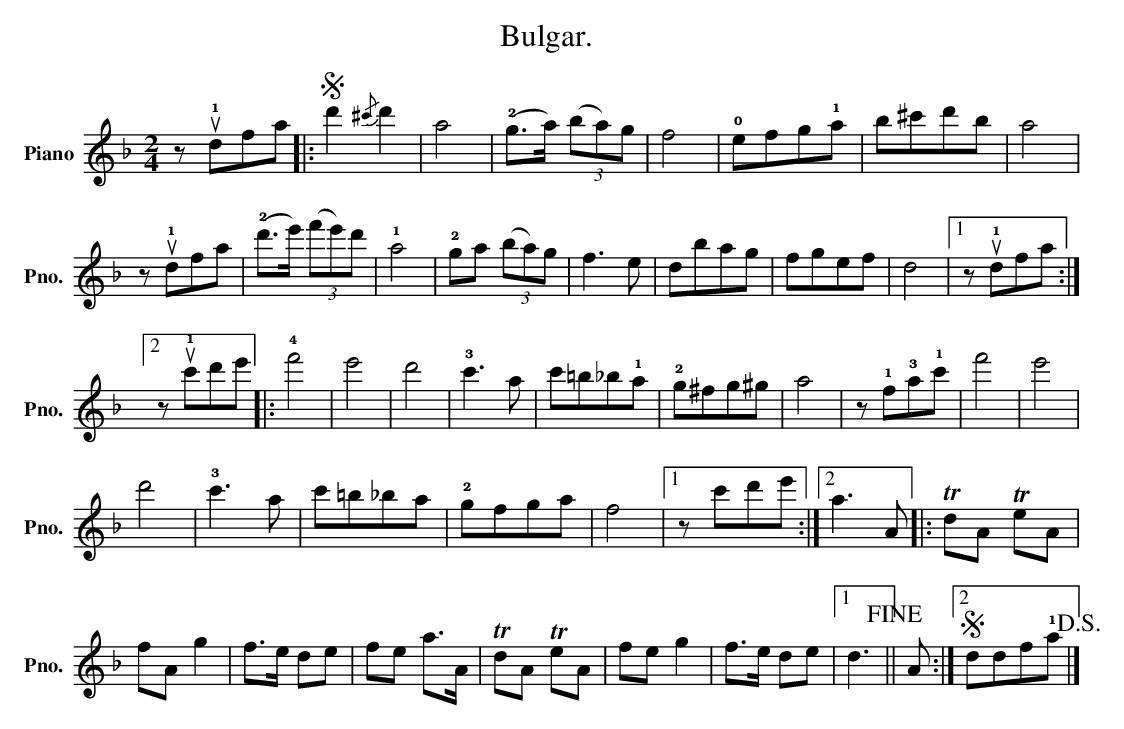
X:1
T:Bulgar.
L:1/8
M:2/4
K:Dmin
V:1 treble nm="Piano" snm="Pno."
V:1
 z u!1!dfa |:S d'2{/^c'} d'2 | a4 | (!2!g>a) (3(ba)g | f4 | !0!efg!1!a | b^c'd'b | a4 |$ %8
 z u!1!dfa | (!2!d'>e') (3(f'e')d' | !1!a4 | !2!ga (3(ba)g | f3 e | dbag | fgef | d4 |1 %16
 z u!1!dfa :|2$ z u!1!c'd'e' |: !4!f'4 | e'4 | d'4 | !3!c'3 a | c'=b_b!1!a | !2!g^fg^g | a4 | %25
 z !1!f!3!a!1!c' | f'4 | e'4 |$ d'4 | !3!c'3 a | c'=b_ba | !2!gfga | f4 |1 z c'd'e' :|2 a3 A |: %35
 TdA TeA |$ fA g2 | f>e de | fe a>A | TdA TeA | fe g2 | f>e de |1 d3!fine! || A :|2 %44
S ddf!1!a!D.S.! |] %45
